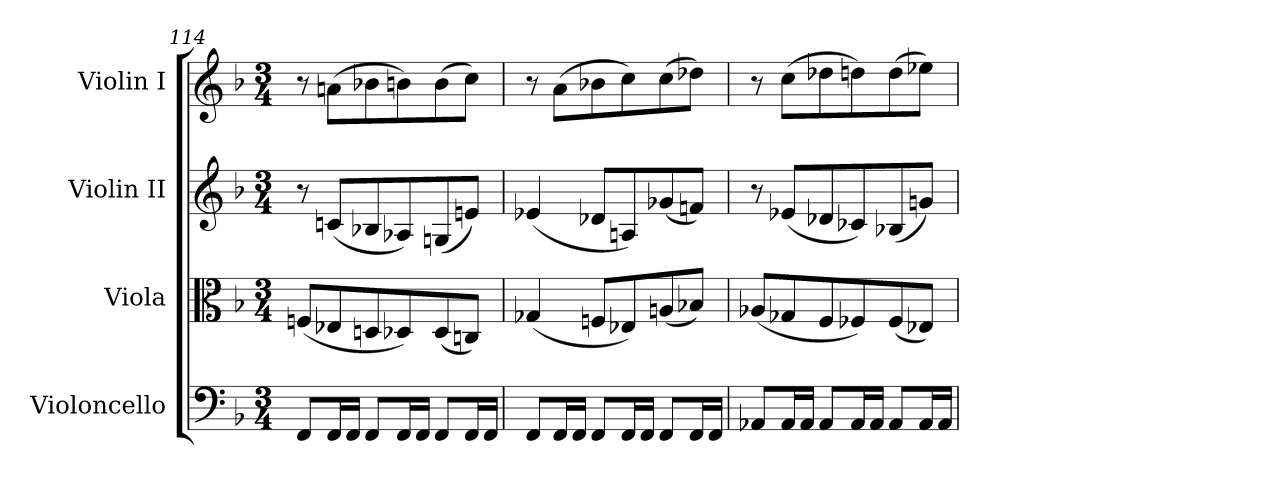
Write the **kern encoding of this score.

**kern	**kern	**kern	**kern
*part4	*part3	*part2	*part1
*staff4	*staff3	*staff2	*staff1
*I"Violoncello	*I"Viola	*I"Violin II	*I"Violin I
*I'Vc	*I'Vla	*I'Vln	*I'Vln
*clefF4	*clefC3	*clefG2	*clefG2
*k[b-]	*k[b-]	*k[b-]	*k[b-]
*M3/4	*M3/4	*M3/4	*M3/4
=114	=114	=114	=114
8FF/L	(<8Fn/L	8r	8r
16FF/L	8E-X/	(<8cn/L	(>8an\L
16FF/JJ	.	.	.
8FF/L	8Dn/	8B-X/	8b-X\
16FF/L	8D-X/)	8A-X/)	8bn\)
16FF/JJ	.	.	.
8FF/L	(<8D-/	(<8Gn/	(>8b\
16FF/L	8Cn/J)	8en/J)	8cc\J)
16FF/JJ	.	.	.
=115	=115	=115	=115
8FF/L	(<4G-X/	(<4e-X/	8r
16FF/L	.	.	(>8a\L
16FF/JJ	.	.	.
8FF/L	8Fn/L	8d-X/L	8b-X\
16FF/L	8E-X/)	8An/)	8cc\)
16FF/JJ	.	.	.
8FF/L	(<8An/	(<8g-X/	(>8cc\
16FF/L	8B-X/J)	8fn/J)	8dd-X\J)
16FF/JJ	.	.	.
=116	=116	=116	=116
8AA-X/L	(<8A-X/L	8r	8r
16AA-/L	8G-X/	(<8e-X/L	(>8cc\L
16AA-/JJ	.	.	.
8AA-/L	8F/	8d-X/	8dd-X\
16AA-/L	8F-X/)	8c-X/)	8ddn\)
16AA-/JJ	.	.	.
8AA-/L	(<8F-/	(<8B-X/	(>8dd\
16AA-/L	8E-X/J)	8gn/J)	8ee-X\J)
16AA-/JJ	.	.	.
=	=	=	=
*-	*-	*-	*-
